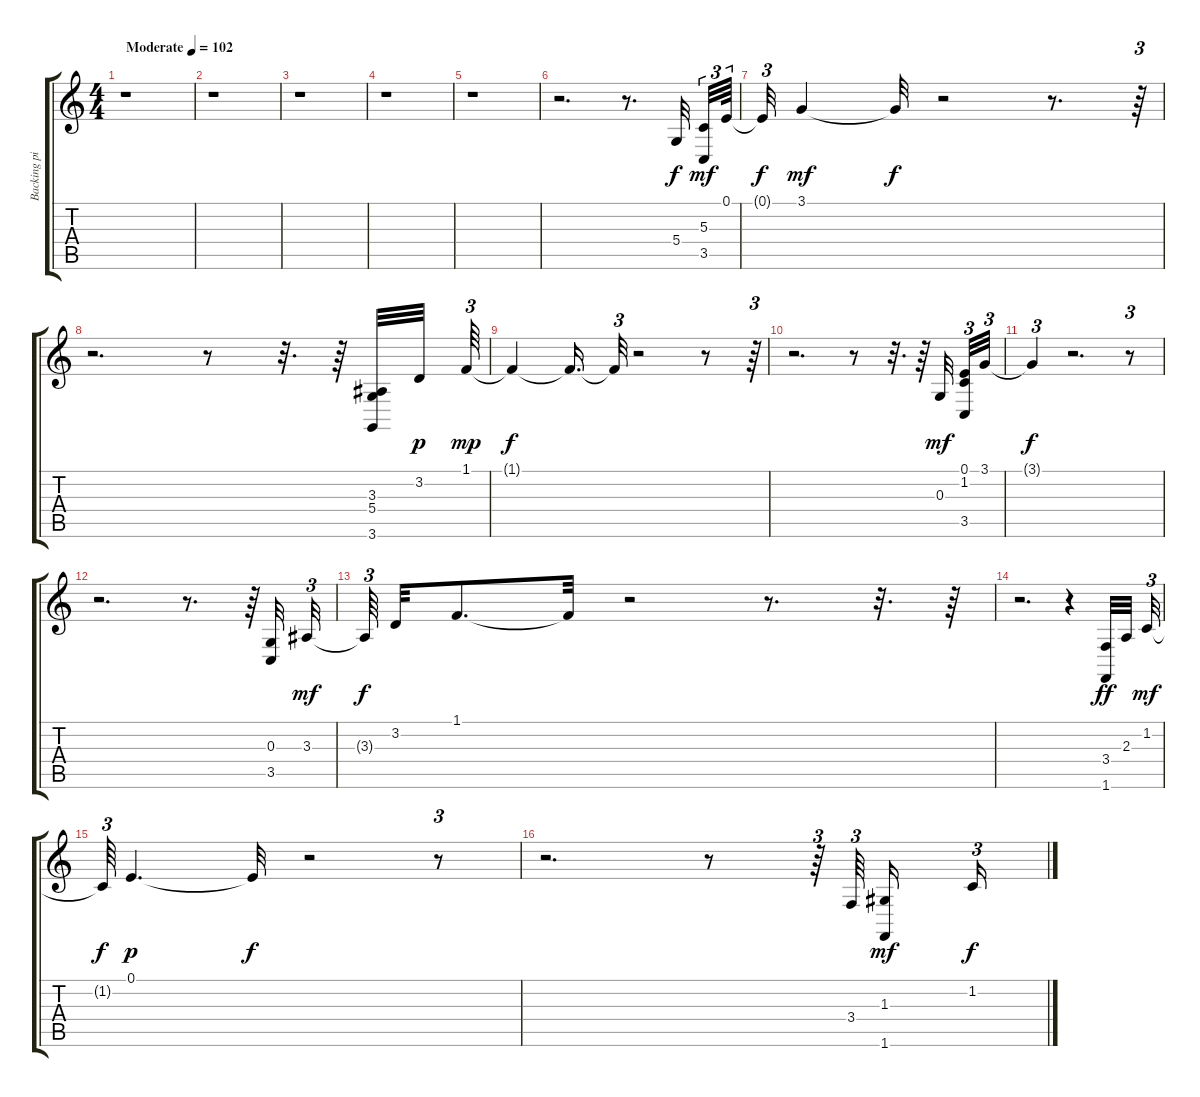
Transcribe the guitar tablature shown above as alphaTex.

\track ("Backing piano" "Backing pi") {instrument electricpiano1}
\staff {score tabs}
\tuning (E4 B3 G3 D3 A2 E2) {hide}
\ts (4 4)
\tempo (102 "Moderate")
\clef g2
\ks c
r.1{dy f instrument electricpiano1} |
r.1 |
r.1 |
r.1 |
r.1 |
r.2{d} r.8{d} 5.4.32{beam splitsecondary} (5.3 3.5).32{tu (3 2) dy mf} 0.1.64{tu (3 2)} |
0.1{t}.32{tu (3 2) dy f} 3.1.4{dy mf} 3.1{t}.32{dy f} r.2 r.8{d} r.64{tu (3 2)} |
r.2{d} r.8 r.32{d} r.64 (3.3 5.4 3.6).32 3.2.32{dy p} 1.1.64{tu (3 2) dy mp} |
1.1{t}.4{dy f} 1.1{t}.16{d} 1.1{t}.32{tu (3 2)} r.2 r.8 r.64{tu (3 2)} |
r.2{d} r.8 r.32{d} r.64 0.3.32{dy mf beam splitsecondary} (0.1 1.2 3.5).32{tu (3 2)} 3.1.32{tu (3 2)} |
3.1{t}.4{tu (3 2) dy f} r.2{d} r.8{tu (3 2)} |
r.2{d} r.8{d} r.64{tu (3 2)} (0.3 3.5).32 3.3.32{tu (3 2) dy mf} |
3.3{t}.64{tu (3 2) dy f beam splitsecondary} 3.2.32 1.1.8{d} 1.1{t}.32 r.2 r.8{d} r.32{d} r.64 |
r.2{d} r.4{tu (3 2)} (3.4 1.6).32{dy ff} 2.3.32{beam splitsecondary} 1.2.32{tu (3 2) dy mf} |
1.2{t}.64{tu (3 2) dy f} 0.1.4{d dy p} 0.1{t}.32{dy f} r.2 r.8{tu (3 2)} |
r.2{d} r.8 r.64{tu (3 2)} 3.4.64{tu (3 2) beam splitsecondary} (1.3 1.6).16{dy mf} 1.2.16{tu (3 2) dy f}
